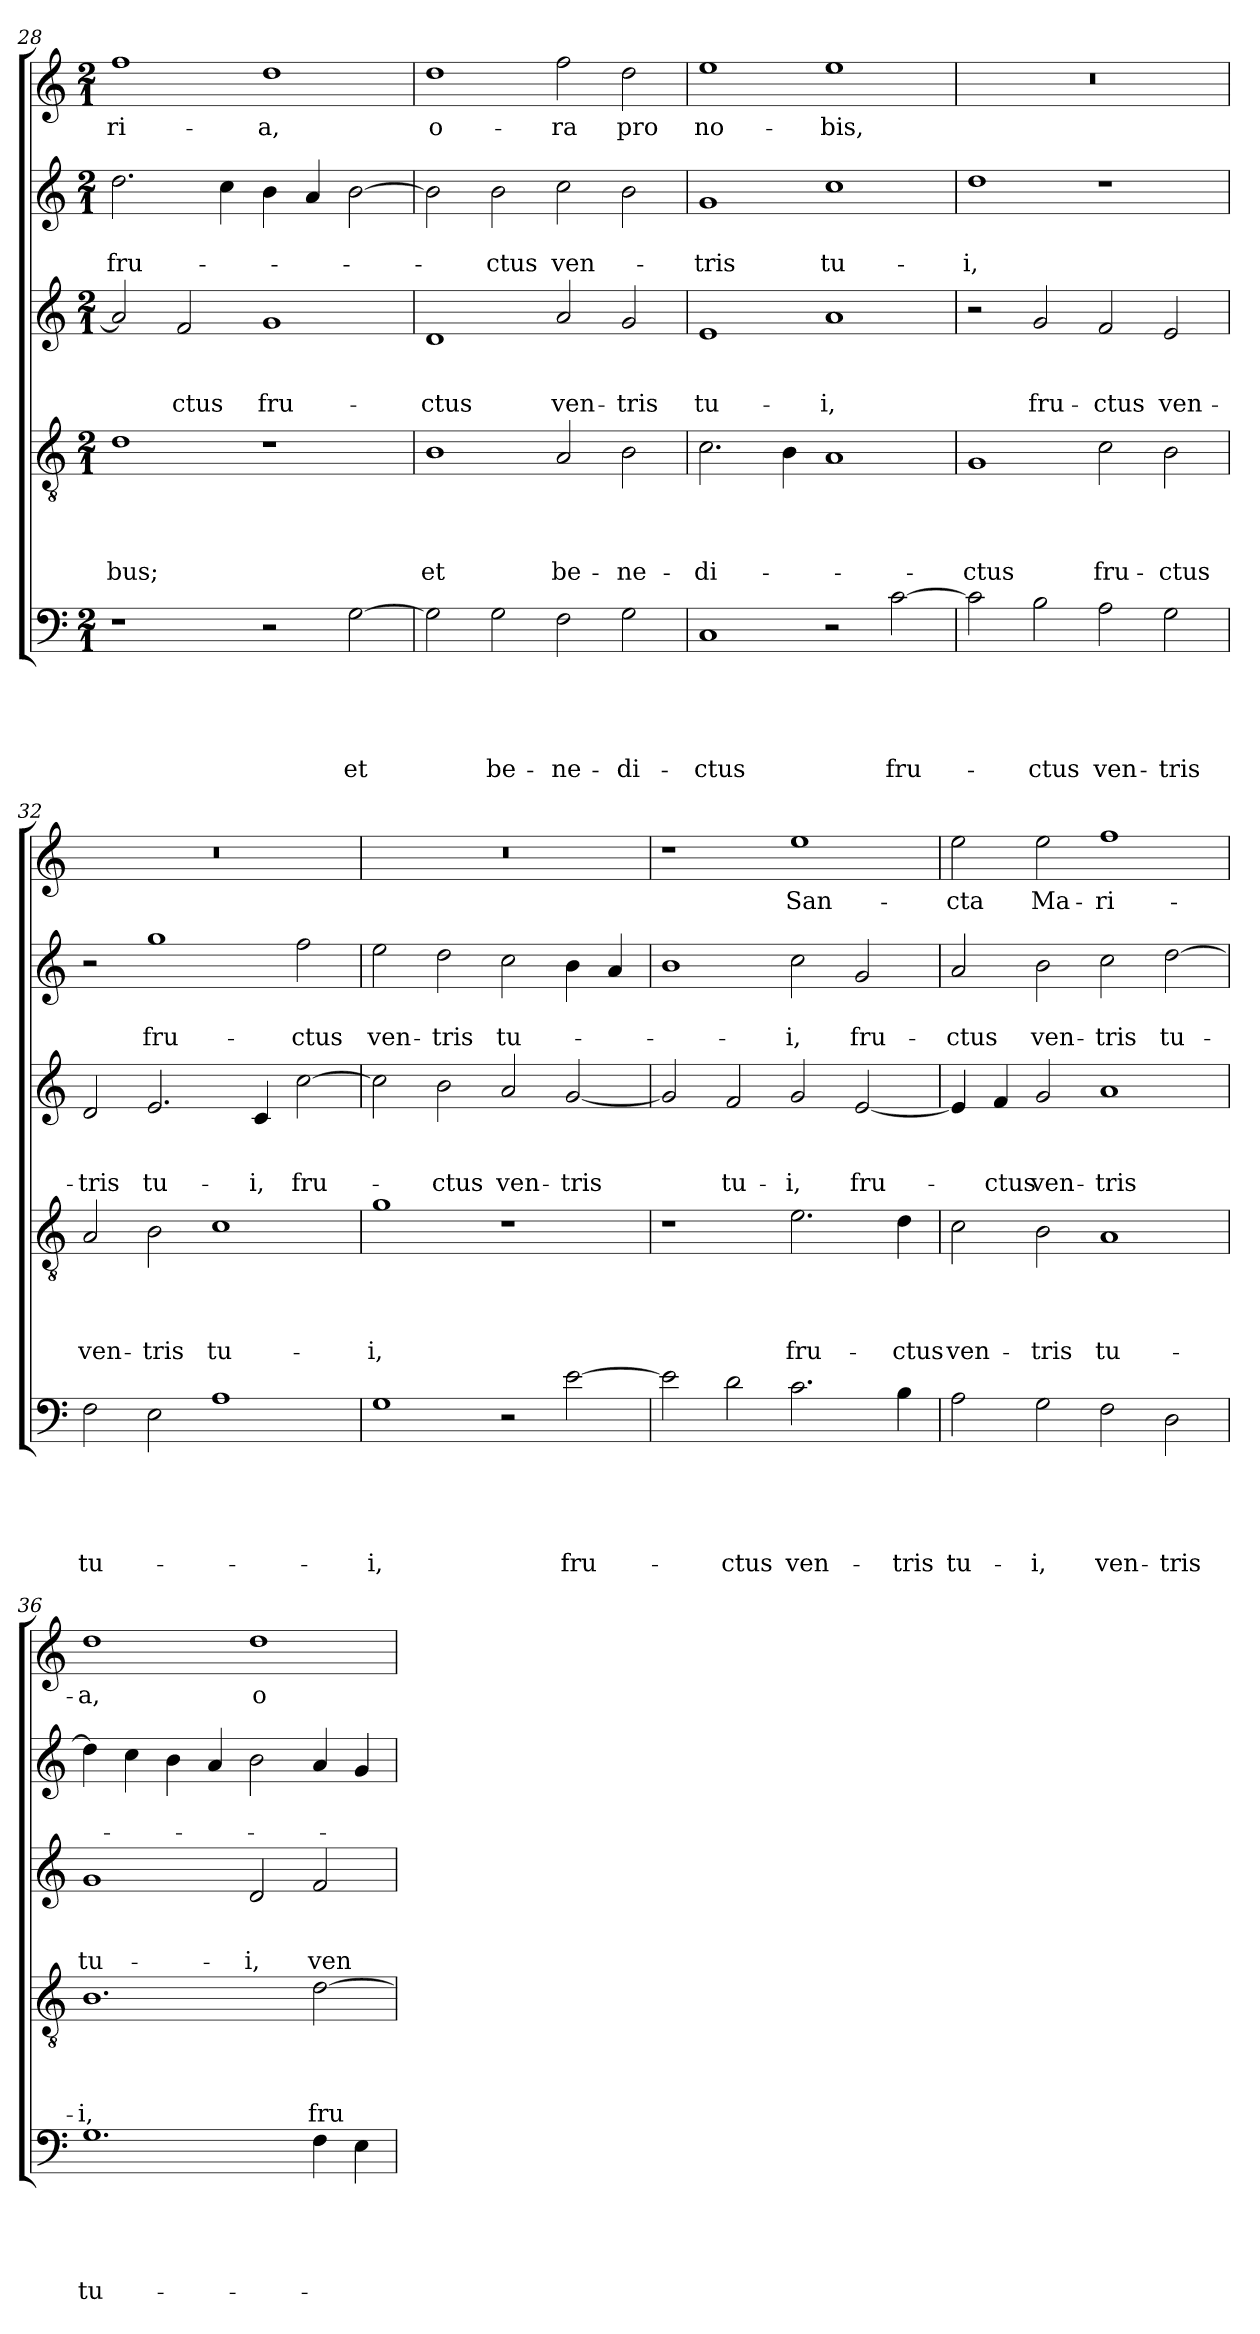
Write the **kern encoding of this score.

**kern	**text	**text	**text	**text	**text	**kern	**text	**text	**text	**text	**kern	**text	**text	**text	**kern	**text	**text	**kern	**text
*part5	*part5	*part5	*part5	*part5	*part5	*part4	*part4	*part4	*part4	*part4	*part3	*part3	*part3	*part3	*part2	*part2	*part2	*part1	*part1
*staff5	*staff5	*staff5	*staff5	*staff5	*staff5	*staff4	*staff4	*staff4	*staff4	*staff4	*staff3	*staff3	*staff3	*staff3	*staff2	*staff2	*staff2	*staff1	*staff1
*clefF4	*	*	*	*	*	*clefGv2	*	*	*	*	*clefG2	*	*	*	*clefG2	*	*	*clefG2	*
*k[]	*	*	*	*	*	*k[]	*	*	*	*	*k[]	*	*	*	*k[]	*	*	*k[]	*
*C:	*	*	*	*	*	*C:	*	*	*	*	*C:	*	*	*	*C:	*	*	*C:	*
*M2/1	*	*	*	*	*	*M2/1	*	*	*	*	*M2/1	*	*	*	*M2/1	*	*	*M2/1	*
=28	=28	=28	=28	=28	=28	=28	=28	=28	=28	=28	=28	=28	=28	=28	=28	=28	=28	=28	=28
!	!	!	!	!	!	!	!	!	!	!LO:LY:b	!	!	!	!	!	!	!LO:LY:b	!	!LO:LY:b
1r	.	.	.	.	.	1d	.	.	.	-bus;	2a/]	.	.	.	2.dd\	.	fru-	1ff	-ri-
!	!	!	!	!	!	!	!	!	!	!	!	!	!	!LO:LY:b	!	!	!	!	!
.	.	.	.	.	.	.	.	.	.	.	2f/	.	.	-ctus	.	.	.	.	.
.	.	.	.	.	.	.	.	.	.	.	.	.	.	.	4cc\	.	.	.	.
!	!	!	!	!	!	!	!	!	!	!	!	!	!	!LO:LY:b	!	!	!	!	!LO:LY:b
2r	.	.	.	.	.	1r	.	.	.	.	1g	.	.	fru-	4b\	.	.	1dd	-a,
.	.	.	.	.	.	.	.	.	.	.	.	.	.	.	4a/	.	.	.	.
!	!	!	!	!	!LO:LY:b	!	!	!	!	!	!	!	!	!	!	!	!	!	!
[2G\	.	.	.	.	et	.	.	.	.	.	.	.	.	.	[2b\	.	.	.	.
!!LO:LB:g=z
=29	=29	=29	=29	=29	=29	=29	=29	=29	=29	=29	=29	=29	=29	=29	=29	=29	=29	=29	=29
!	!	!	!	!	!	!	!	!	!	!LO:LY:b	!	!	!	!LO:LY:b	!	!	!	!	!LO:LY:b
2G\]	.	.	.	.	.	1B	.	.	.	et	1d	.	.	-ctus	2b\]	.	.	1dd	o-
!	!	!	!	!	!LO:LY:b	!	!	!	!	!	!	!	!	!	!	!	!LO:LY:b	!	!
2G\	.	.	.	.	be-	.	.	.	.	.	.	.	.	.	2b\	.	-ctus	.	.
!	!	!	!	!	!LO:LY:b	!	!	!	!	!LO:LY:b	!	!	!	!LO:LY:b	!	!	!LO:LY:b	!	!LO:LY:b
2F\	.	.	.	.	-ne-	2A/	.	.	.	be-	2a/	.	.	ven-	2cc\	.	ven-	2ff\	-ra
!	!	!	!	!	!LO:LY:b	!	!	!	!	!LO:LY:b	!	!	!	!LO:LY:b	!	!	!	!	!LO:LY:b
2G\	.	.	.	.	-di-	2B\	.	.	.	-ne-	2g/	.	.	-tris	2b\	.	.	2dd\	pro
=30	=30	=30	=30	=30	=30	=30	=30	=30	=30	=30	=30	=30	=30	=30	=30	=30	=30	=30	=30
!	!	!	!	!	!LO:LY:b	!	!	!	!	!LO:LY:b	!	!	!	!LO:LY:b	!	!	!LO:LY:b	!	!LO:LY:b
1C	.	.	.	.	-ctus	2.c\	.	.	.	-di-	1e	.	.	tu-	1g	.	-tris	1ee	no-
.	.	.	.	.	.	4B\	.	.	.	.	.	.	.	.	.	.	.	.	.
!	!	!	!	!	!	!	!	!	!	!	!	!	!	!LO:LY:b	!	!	!LO:LY:b	!	!LO:LY:b
2r	.	.	.	.	.	1A	.	.	.	.	1a	.	.	-i,	1cc	.	tu-	1ee	-bis,
!	!	!	!	!	!LO:LY:b	!	!	!	!	!	!	!	!	!	!	!	!	!	!
[2c\	.	.	.	.	fru-	.	.	.	.	.	.	.	.	.	.	.	.	.	.
=31	=31	=31	=31	=31	=31	=31	=31	=31	=31	=31	=31	=31	=31	=31	=31	=31	=31	=31	=31
!	!	!	!	!	!	!	!	!	!	!LO:LY:b	!	!	!	!	!	!	!LO:LY:b	!	!
2c\]	.	.	.	.	.	1G	.	.	.	-ctus	2r	.	.	.	1dd	.	-i,	0r	.
!	!	!	!	!	!LO:LY:b	!	!	!	!	!	!	!	!	!LO:LY:b	!	!	!	!	!
2B\	.	.	.	.	-ctus	.	.	.	.	.	2g/	.	.	fru-	.	.	.	.	.
!	!	!	!	!	!LO:LY:b	!	!	!	!	!LO:LY:b	!	!	!	!LO:LY:b	!	!	!	!	!
2A\	.	.	.	.	ven-	2c\	.	.	.	fru-	2f/	.	.	-ctus	1r	.	.	.	.
!	!	!	!	!	!LO:LY:b	!	!	!	!	!LO:LY:b	!	!	!	!LO:LY:b	!	!	!	!	!
2G\	.	.	.	.	-tris	2B\	.	.	.	-ctus	2e/	.	.	ven-	.	.	.	.	.
=32	=32	=32	=32	=32	=32	=32	=32	=32	=32	=32	=32	=32	=32	=32	=32	=32	=32	=32	=32
!	!	!	!	!	!LO:LY:b	!	!	!	!	!LO:LY:b	!	!	!	!LO:LY:b	!	!	!	!	!
2F\	.	.	.	.	tu-	2A/	.	.	.	ven-	2d/	.	.	-tris	2r	.	.	0r	.
!	!	!	!	!	!	!	!	!	!	!LO:LY:b	!	!	!	!LO:LY:b	!	!	!LO:LY:b	!	!
2E\	.	.	.	.	.	2B\	.	.	.	-tris	2.e/	.	.	tu-	1gg	.	fru-	.	.
!	!	!	!	!	!	!	!	!	!	!LO:LY:b	!	!	!	!	!	!	!	!	!
1A	.	.	.	.	.	1c	.	.	.	tu-	.	.	.	.	.	.	.	.	.
!	!	!	!	!	!	!	!	!	!	!	!	!	!	!LO:LY:b	!	!	!	!	!
.	.	.	.	.	.	.	.	.	.	.	4c/	.	.	-i,	.	.	.	.	.
!	!	!	!	!	!	!	!	!	!	!	!	!	!	!LO:LY:b	!	!	!LO:LY:b	!	!
.	.	.	.	.	.	.	.	.	.	.	[2cc\	.	.	fru-	2ff\	.	-ctus	.	.
=33	=33	=33	=33	=33	=33	=33	=33	=33	=33	=33	=33	=33	=33	=33	=33	=33	=33	=33	=33
!	!	!	!	!	!LO:LY:b	!	!	!	!	!LO:LY:b	!	!	!	!	!	!	!LO:LY:b	!	!
1G	.	.	.	.	-i,	1g	.	.	.	-i,	2cc\]	.	.	.	2ee\	.	ven-	0r	.
!	!	!	!	!	!	!	!	!	!	!	!	!	!	!LO:LY:b	!	!	!LO:LY:b	!	!
.	.	.	.	.	.	.	.	.	.	.	2b\	.	.	-ctus	2dd\	.	-tris	.	.
!	!	!	!	!	!	!	!	!	!	!	!	!	!	!LO:LY:b	!	!	!LO:LY:b	!	!
2r	.	.	.	.	.	1r	.	.	.	.	2a/	.	.	ven-	2cc\	.	tu-	.	.
!	!	!	!	!	!LO:LY:b	!	!	!	!	!	!	!	!	!LO:LY:b	!	!	!	!	!
[2e\	.	.	.	.	fru-	.	.	.	.	.	[2g/	.	.	-tris	4b\	.	.	.	.
.	.	.	.	.	.	.	.	.	.	.	.	.	.	.	4a/	.	.	.	.
=34	=34	=34	=34	=34	=34	=34	=34	=34	=34	=34	=34	=34	=34	=34	=34	=34	=34	=34	=34
2e\]	.	.	.	.	.	1r	.	.	.	.	2g/]	.	.	.	1b	.	.	1r	.
!	!	!	!	!	!LO:LY:b	!	!	!	!	!	!	!	!	!LO:LY:b	!	!	!	!	!
2d\	.	.	.	.	-ctus	.	.	.	.	.	2f/	.	.	tu-	.	.	.	.	.
!	!	!	!	!	!LO:LY:b	!	!	!	!	!LO:LY:b	!	!	!	!LO:LY:b	!	!	!LO:LY:b	!	!LO:LY:b
2.c\	.	.	.	.	ven-	2.e\	.	.	.	fru-	2g/	.	.	-i,	2cc\	.	-i,	1ee	San-
!	!	!	!	!	!	!	!	!	!	!	!	!	!	!LO:LY:b	!	!	!LO:LY:b	!	!
.	.	.	.	.	.	.	.	.	.	.	[2e/	.	.	fru-	2g/	.	fru-	.	.
!	!	!	!	!	!LO:LY:b	!	!	!	!	!LO:LY:b	!	!	!	!	!	!	!	!	!
4B\	.	.	.	.	-tris	4d\	.	.	.	-ctus	.	.	.	.	.	.	.	.	.
=35	=35	=35	=35	=35	=35	=35	=35	=35	=35	=35	=35	=35	=35	=35	=35	=35	=35	=35	=35
!	!	!	!	!	!LO:LY:b	!	!	!	!	!LO:LY:b	!	!	!	!	!	!	!LO:LY:b	!	!LO:LY:b
2A\	.	.	.	.	tu-	2c\	.	.	.	ven-	4e/]	.	.	.	2a/	.	-ctus	2ee\	-cta
!	!	!	!	!	!	!	!	!	!	!	!	!	!	!LO:LY:b	!	!	!	!	!
.	.	.	.	.	.	.	.	.	.	.	4f/	.	.	-ctus	.	.	.	.	.
!	!	!	!	!	!LO:LY:b	!	!	!	!	!LO:LY:b	!	!	!	!LO:LY:b	!	!	!LO:LY:b	!	!LO:LY:b
2G\	.	.	.	.	-i,	2B\	.	.	.	-tris	2g/	.	.	ven-	2b\	.	ven-	2ee\	Ma-
!	!	!	!	!	!LO:LY:b	!	!	!	!	!LO:LY:b	!	!	!	!LO:LY:b	!	!	!LO:LY:b	!	!LO:LY:b
2F\	.	.	.	.	ven-	1A	.	.	.	tu-	1a	.	.	-tris	2cc\	.	-tris	1ff	-ri-
!	!	!	!	!	!LO:LY:b	!	!	!	!	!	!	!	!	!	!	!	!LO:LY:b	!	!
2D\	.	.	.	.	-tris	.	.	.	.	.	.	.	.	.	[2dd\	.	tu-	.	.
!!LO:LB:g=z
=36	=36	=36	=36	=36	=36	=36	=36	=36	=36	=36	=36	=36	=36	=36	=36	=36	=36	=36	=36
!	!	!	!	!	!LO:LY:b	!	!	!	!	!LO:LY:b	!	!	!	!LO:LY:b	!	!	!	!	!LO:LY:b
1.G	.	.	.	.	tu-	1.B	.	.	.	-i,	1g	.	.	tu-	4dd\]	.	.	1dd	-a,
.	.	.	.	.	.	.	.	.	.	.	.	.	.	.	4cc\	.	.	.	.
.	.	.	.	.	.	.	.	.	.	.	.	.	.	.	4b\	.	.	.	.
.	.	.	.	.	.	.	.	.	.	.	.	.	.	.	4a/	.	.	.	.
!	!	!	!	!	!	!	!	!	!	!	!	!	!	!LO:LY:b	!	!	!	!	!LO:LY:b
.	.	.	.	.	.	.	.	.	.	.	2d/	.	.	-i,	2b\	.	.	1dd	o-
!	!	!	!	!	!	!	!	!	!	!LO:LY:b	!	!	!	!LO:LY:b	!	!	!	!	!
4F\	.	.	.	.	.	[2d\	.	.	.	fru-	2f/	.	.	ven-	4a/	.	.	.	.
4E\	.	.	.	.	.	.	.	.	.	.	.	.	.	.	4g/	.	.	.	.
=	=	=	=	=	=	=	=	=	=	=	=	=	=	=	=	=	=	=	=
*-	*-	*-	*-	*-	*-	*-	*-	*-	*-	*-	*-	*-	*-	*-	*-	*-	*-	*-	*-
